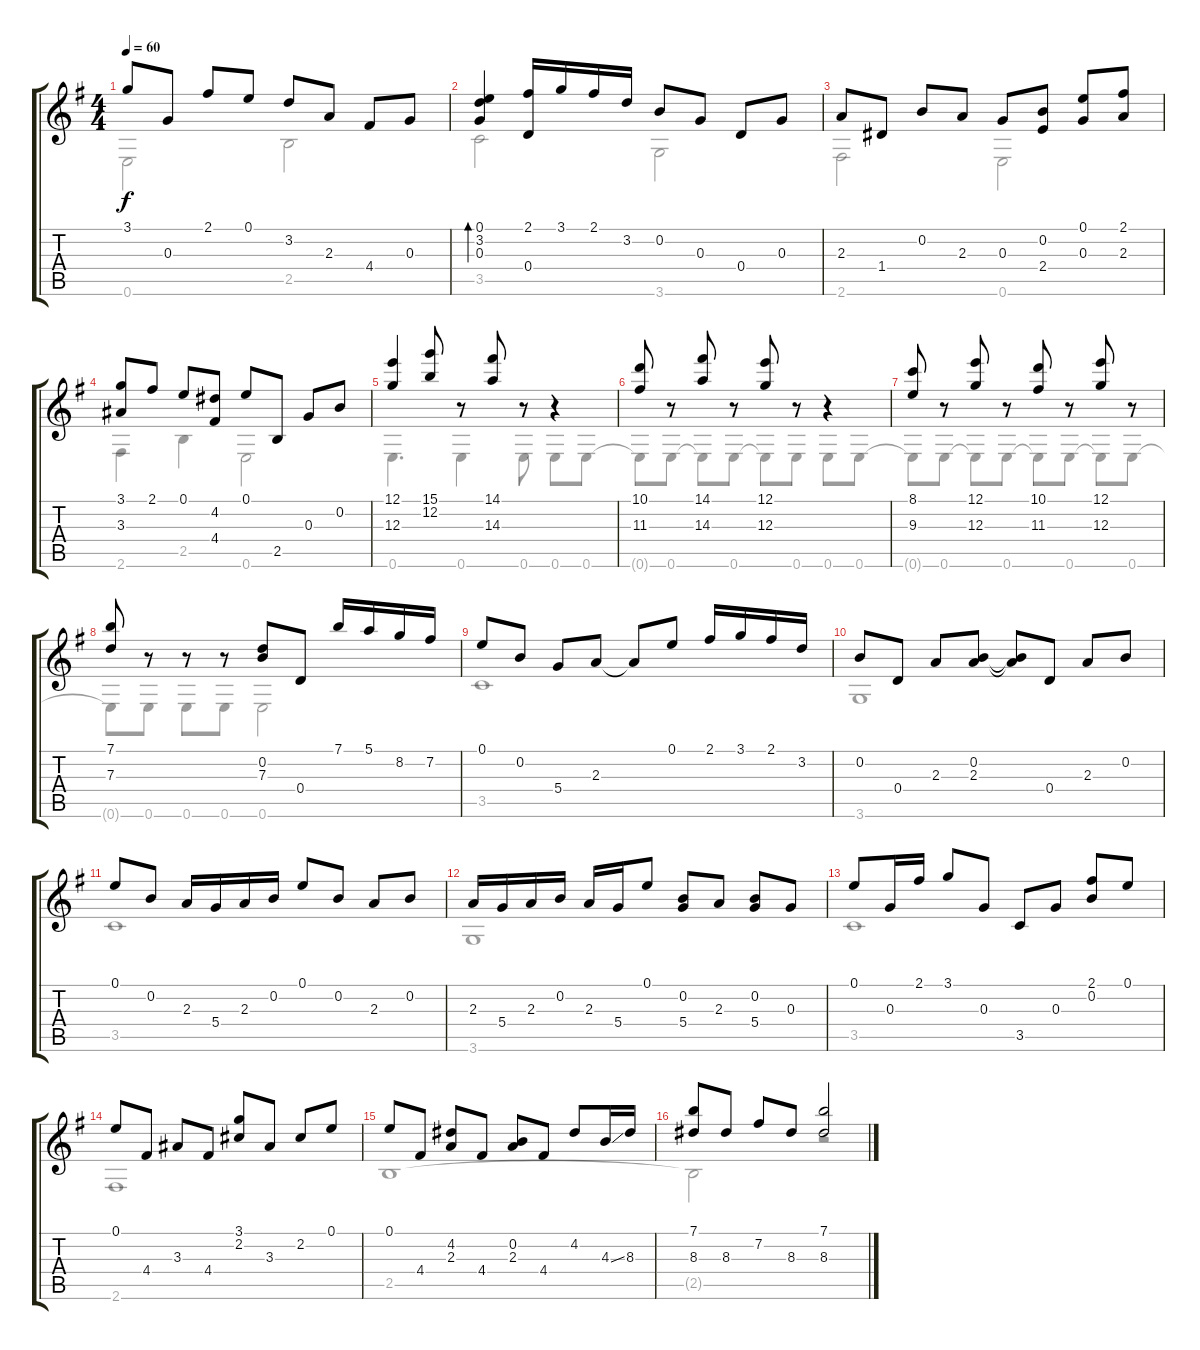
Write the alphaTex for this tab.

\track "" {instrument acousticguitarsteel}
\staff {score tabs}
\tuning (E4 B3 G3 D3 A2 E2) {hide}
\voice
\ts (4 4)
\tempo 60
\clef g2
\ks g
3.1.8{dy f} 0.3.8 2.1.8 0.1.8 3.2.8 2.3.8 4.4.8 0.3.8 |
(0.1 3.2 0.3).4{bd 60} (2.1 0.4).16 3.1.16 2.1.16 3.2.16 0.2.8 0.3.8 0.4.8 0.3.8 |
2.3.8 1.4.8 0.2.8 2.3.8 0.3.8 (0.2 2.4).8 (0.1 0.3).8 (2.1 2.3).8 |
(3.1 3.3).8 2.1.8 0.1.8 (4.2 4.4).8 0.1.8 2.5.8 0.3.8 0.2.8 |
(12.1 12.3).4 (15.1 12.2).8 r.8 (14.1 14.3).8 r.8 r.4 |
(10.1 11.3).8 r.8 (14.1 14.3).8 r.8 (12.1 12.3).8 r.8 r.4 |
(8.1 9.3).8 r.8 (12.1 12.3).8 r.8 (10.1 11.3).8 r.8 (12.1 12.3).8 r.8 |
(7.1 7.3).8 r.8 r.8 r.8 (0.2 7.3).8 0.4.8 7.1.16 5.1.16 8.2.16 7.2.16 |
0.1.8 0.2.8 5.4.8 2.3.8 2.3{t}.8 0.1.8 2.1.16 3.1.16 2.1.16 3.2.16 |
0.2.8 0.4.8 2.3.8 (0.2 2.3).8 (0.2{t} 2.3{t}).8 0.4.8 2.3.8 0.2.8 |
0.1.8 0.2.8 2.3.16 5.4.16 2.3.16 0.2.16 0.1.8 0.2.8 2.3.8 0.2.8 |
2.3.16 5.4.16 2.3.16 0.2.16 2.3.16 5.4.16 0.1.8 (0.2 5.4).8 2.3.8 (0.2 5.4).8 0.3.8 |
0.1.8 0.3.16 2.1.16 3.1.8 0.3.8 3.5.8 0.3.8 (2.1 0.2).8 0.1.8 |
0.1.8 4.4.8 3.3.8 4.4.8 (3.1 2.2).8 3.3.8 2.2.8 0.1.8 |
0.1.8 4.4.8 (4.2 2.3).8 4.4.8 (0.2 2.3).8 4.4.8 4.2.8 4.3{ss}.16 8.3.16 |
(7.1 8.3).8 8.3.8 7.2.8 8.3.8 (7.1 8.3).2
\voice
\clef g2
\ottava regular
\simile none
\ks g
0.6.2{dy f} 2.5.2 |
3.5.2 3.6.2 |
2.6.2 0.6.2 |
2.6.4 2.5.4 0.6.2 |
0.6.4{d} 0.6.4 0.6.8 0.6.8 0.6.8 |
0.6{t}.8 0.6.8 0.6{t}.8 0.6.8 0.6{t}.8 0.6.8 0.6.8 0.6.8 |
0.6{t}.8 0.6.8 0.6{t}.8 0.6.8 0.6{t}.8 0.6.8 0.6{t}.8 0.6.8 |
0.6{t}.8 0.6.8 0.6.8 0.6.8 0.6.2 |
3.5.1 |
3.6.1 |
3.5.1 |
3.6.1 |
3.5.1 |
2.6.1 |
2.5.1 |
2.5{t}.2 r.2
